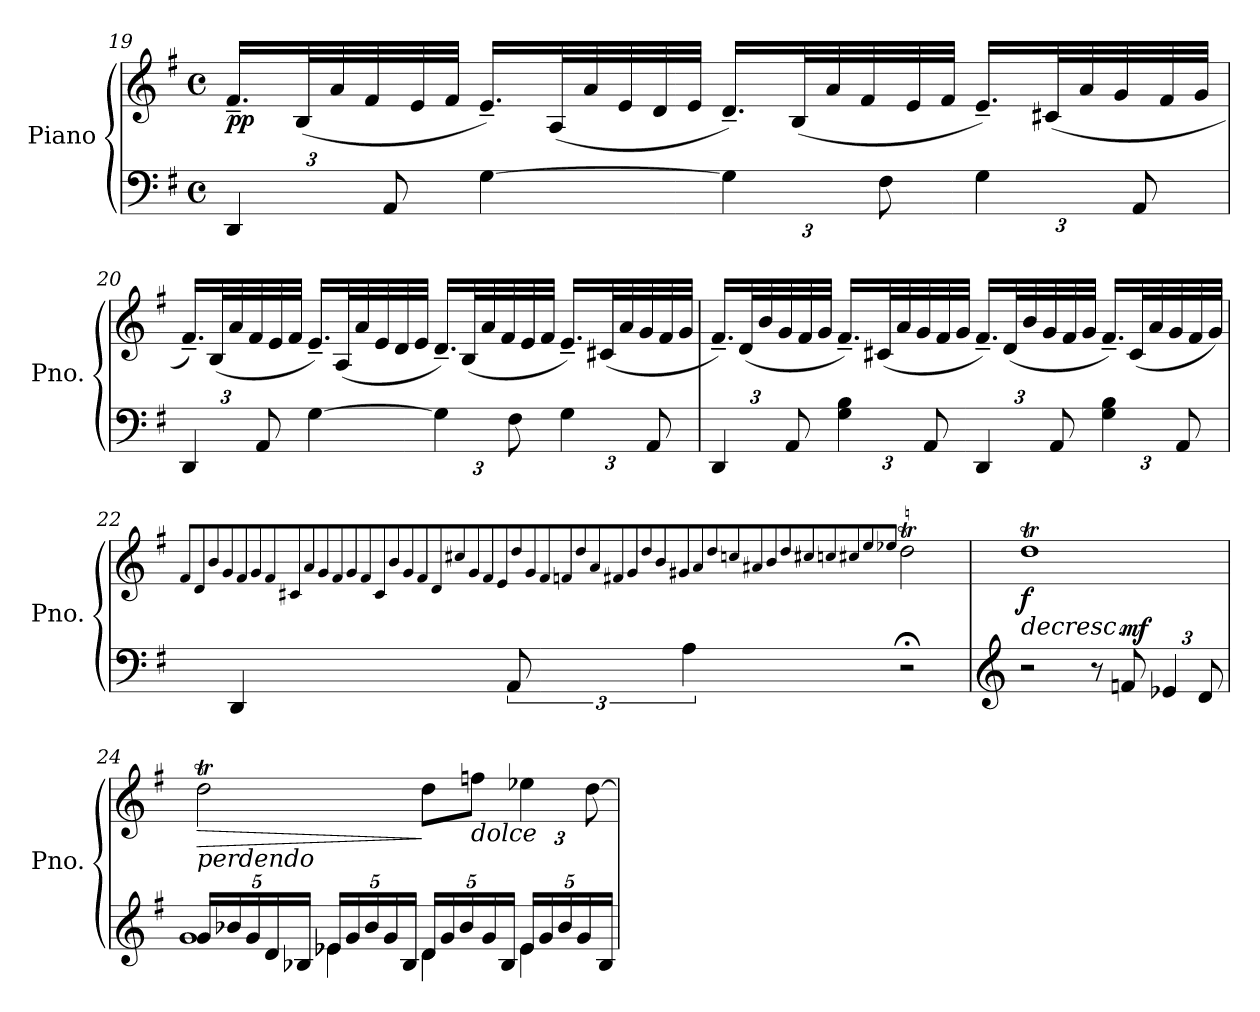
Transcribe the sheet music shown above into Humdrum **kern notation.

**kern	**kern	**dynam
*part1	*part1	*part1
*staff2	*staff1	*staff1/2
*I"Piano	*	*
*I'Pno.	*	*
!!LO:PB:g=z
*clefF4	*clefG2	*
*k[f#]	*k[f#]	*
*M4/4	*M4/4	*
*met(c)	*met(c)	*
*Xbrackettup	*	*
=19	=19	=19
!	!	!LO:DY:b
6DD/	16.f#~/LL	pp
.	(32B/L	.
.	32a/	.
.	32f#/	.
12AA/	.	.
.	32e/	.
.	32f#/JJJ	.
[4G\	16.e~/LL)	.
.	(32A/L	.
.	32a/	.
.	32e/	.
.	32d/	.
.	32e/JJJ	.
6G\]	16.d~/LL)	.
.	(32B/L	.
.	32a/	.
.	32f#/	.
12F#\	.	.
.	32e/	.
.	32f#/JJJ	.
6G\	16.e~/LL)	.
.	(32c#X/L	.
.	32a/	.
.	32g/	.
12AA/	.	.
.	32f#/	.
.	32g/JJJ	.
!!LO:LB:g=z
=20	=20	=20
6DD/	16.f#~/LL)	.
.	(32B/L	.
.	32a/	.
.	32f#/	.
12AA/	.	.
.	32e/	.
.	32f#/JJJ	.
[4G\	16.e~/LL)	.
.	(32A/L	.
.	32a/	.
.	32e/	.
.	32d/	.
.	32e/JJJ	.
6G\]	16.d~/LL)	.
.	(32B/L	.
.	32a/	.
.	32f#/	.
12F#\	.	.
.	32e/	.
.	32f#/JJJ	.
6G\	16.e~/LL)	.
.	(32c#X/L	.
.	32a/	.
.	32g/	.
12AA/	.	.
.	32f#/	.
.	32g/JJJ	.
!!LO:LB:g=z
=21	=21	=21
6DD/	16.f#~/LL)	.
.	(32d/L	.
.	32b/	.
.	32g/	.
12AA/	.	.
.	32f#/	.
.	32g/JJJ	.
6G\ 6B\	16.f#~/LL)	.
.	(32c#X/L	.
.	32a/	.
.	32g/	.
12AA/	.	.
.	32f#/	.
.	32g/JJJ	.
6DD/	16.f#~/LL)	.
.	(32d/L	.
.	32b/	.
.	32g/	.
12AA/	.	.
.	32f#/	.
.	32g/JJJ	.
6G\ 6B\	16.f#~/LL)	.
.	(32c#/L	.
.	32a/	.
.	32g/	.
12AA/	.	.
.	32f#/	.
.	32g/JJJ)	.
!!LO:LB:g=z
=22	=22	=22
4DD/	2ryy	.
*brackettup	*	*
12AA/	.	.
6A\	.	.
.	8qf#/L	.
.	8qd/	.
.	8qb/	.
.	8qg/	.
.	8qf#/	.
.	8qg/	.
.	8qf#/	.
.	8qc#X/	.
.	8qa/	.
.	8qg/	.
.	8qf#/	.
.	8qg/	.
.	8qf#/	.
.	8qc#/	.
.	8qb/	.
.	8qg/	.
.	8qf#/	.
.	8qd/	.
.	8qcc#X/	.
.	8qg/	.
.	8qf#/	.
.	8qe/	.
.	8qdd/	.
.	8qg/	.
.	8qf#/	.
.	8qfn/	.
.	8qdd/	.
.	8qa/	.
.	8qf#X/	.
.	8qg/	.
.	8qdd/	.
.	8qb/	.
.	8qg#X/	.
.	8qa/	.
.	8qdd/	.
.	8qccn/	.
.	8qa#X/	.
.	8qb/	.
.	8qdd/	.
.	8qcc#X/	.
.	8qccn/	.
.	8qcc#X/	.
.	8qee/	.
.	8qee-X/J	.
2r;<	2ddT\	.
!!LO:LB:g=z
=23	=23	=23
*clefG2	*	*
!	!	!LO:HP:b
!	!	!LO:DY:n=1:b
2r	1ddT	> f
8r	.	.
!	!	!LO:DY:n=2:a=2
8fn/	.	mf
*Xbrackettup	*	*
6e-X/	.	.
12d/	.	.
.	.	]
=24	=24	=24
*^	*	*
*	*^	*	*
!	!	!	!LO:TX:b:i:t=perdendo	!
!	!	!	!	!LO:HP:b
20g/LL	4ryy	1g	2ddT\	>
20b-X/	.	.	.	.
20g/	.	.	.	.
20d/	.	.	.	.
20B-X/JJ	.	.	.	.
20e-X/LL	4e-\	.	.	.
20g/	.	.	.	.
20b-/	.	.	.	.
20g/	.	.	.	.
20B-/JJ	.	.	.	.
20d/LL	4d\	.	8dd\L	]
20g/	.	.	.	.
20b-/	.	.	.	.
!	!	!	!LO:TX:b:i:t=dolce	!
.	.	.	8ffn\J	.
20g/	.	.	.	.
20B-/JJ	.	.	.	.
*	*	*	*Xbrackettup	*
20e-/LL	4e-\	.	6ee-X\	.
20g/	.	.	.	.
20b-/	.	.	.	.
20g/	.	.	.	.
.	.	.	[12dd\	.
20B-/JJ	.	.	.	.
*v	*v	*v	*	*
=	=	=
*-	*-	*-
